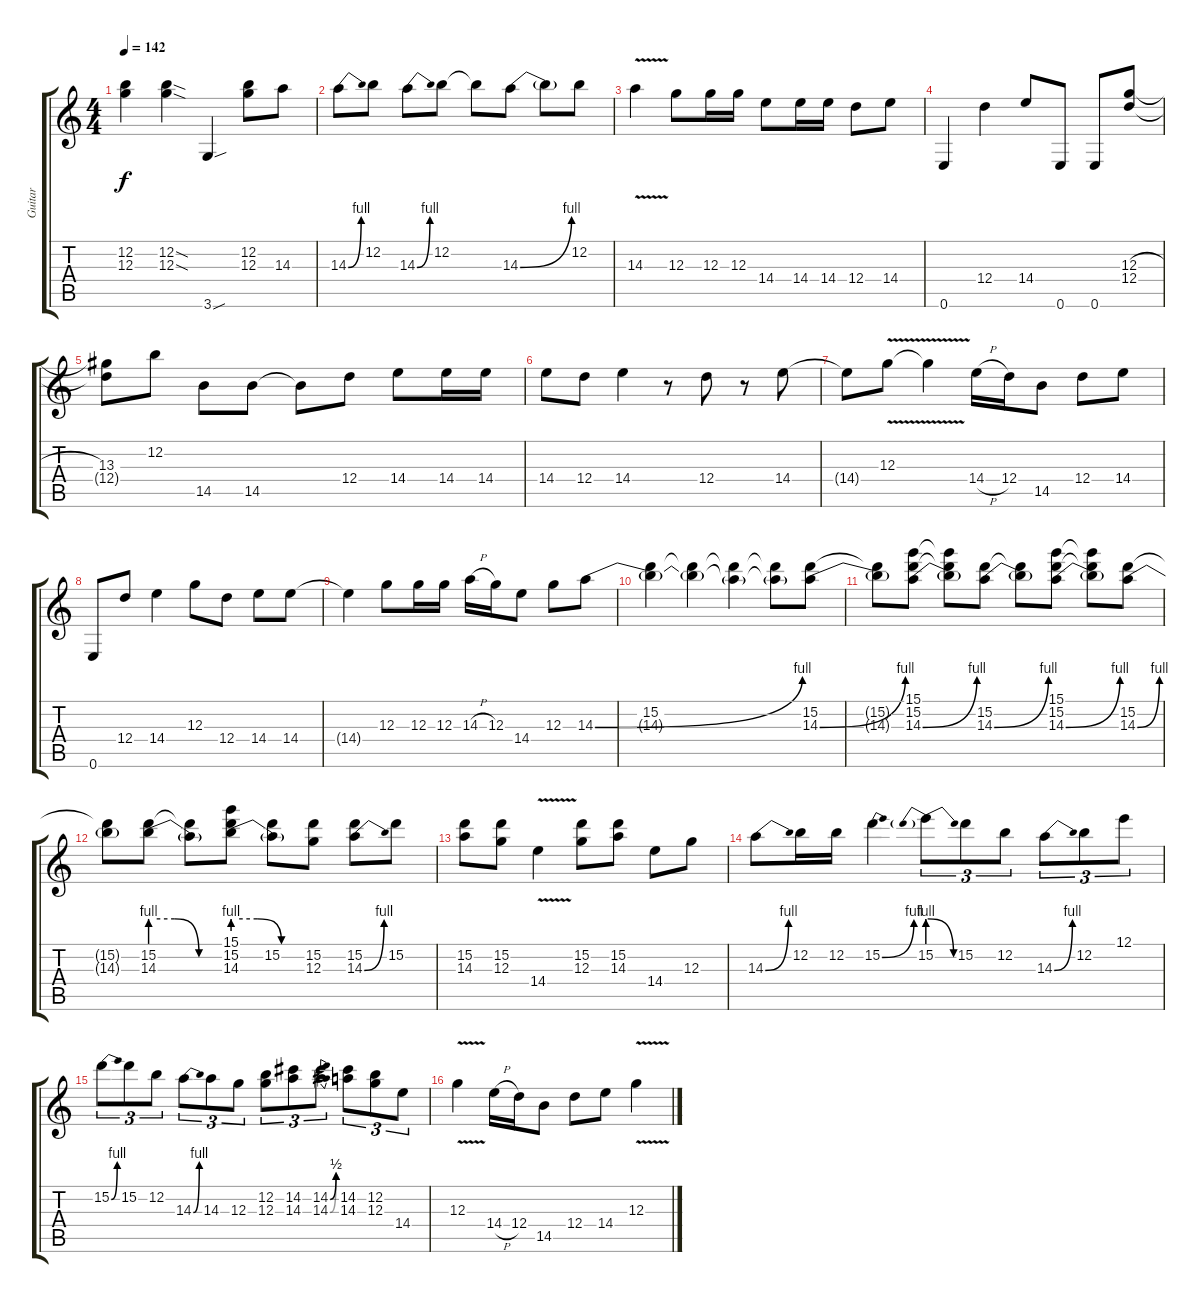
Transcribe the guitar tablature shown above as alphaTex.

\track ("Guitar" "Guitar") {instrument overdrivenguitar}
\staff {score tabs}
\tuning (E4 B3 G3 D3 A2 E2) {hide}
\ts (4 4)
\tempo 142
\clef g2
\ks c
(12.2{t} 12.3{t}).4{dy f} (12.2{sod} 12.3{sod}).4 3.6{sou}.4 (12.2 12.3).8 14.3.8 |
14.3{be (bend 0 0 60 4)}.8 12.2.8 14.3{be (bend 0 0 60 4)}.8 12.2.8 12.2{t}.8 14.3{be (bend 0 0 60 4)}.8 14.3{t}.8 12.2.8 |
14.3{v}.4 12.3.8 12.3.16 12.3.16 14.4.8 14.4.16 14.4.16 12.4.8 14.4.8 |
0.6.4 12.4.4 14.4.8 0.6.8 0.6.8 (12.3{h} 12.4).8 |
(13.3 12.4{t}).8 12.2.8 14.5.8 14.5.8 14.5{t}.8 12.4.8 14.4.8 14.4.16 14.4.16 |
14.4.8 12.4.8 14.4.4 r.8 12.4.8 r.8 14.4.8 |
14.4{t}.8 12.3{v}.8 12.3{t}.4 14.4{h}.16 12.4.16 14.5.8 12.4.8 14.4.8 |
0.6.8 12.4.8 14.4.4 12.3.8 12.4.8 14.4.8 14.4.8 |
14.4{t}.4 12.3.8 12.3.16 12.3.16 14.3{h}.16 12.3.16 14.4.8 12.3.8 14.3{be (bend 0 0 60 4)}.8 |
(15.2 14.3{t}).4 (15.2{t} 14.3{t}).4 (15.2{t} 14.3{t}).4 (15.2{t} 14.3{t}).8 (15.2 14.3{be (bend 0 0 60 4)}).8 |
(15.2{t} 14.3{t}).8 (15.1 15.2 14.3{be (bend 0 0 60 4)}).8 (15.1{t} 15.2{t} 14.3{t}).8 (15.2 14.3{be (bend 0 0 60 4)}).8 (15.2{t} 14.3{t}).8 (15.1 15.2 14.3{be (bend 0 0 60 4)}).8 (15.1{t} 15.2{t} 14.3{t}).8 (15.2 14.3{be (bend 0 0 60 4)}).8 |
(15.2{t} 14.3{t}).8 (15.2 14.3{be (custom 0 4 20 4 40 0 60 0)}).8 (15.2{t} 14.3{t}).8 (15.1 15.2 14.3{be (custom 0 4 20 4 40 0 60 0)}).8 (15.2 14.3{t}).8 (15.2 12.3).8 (15.2 14.3{be (bend 0 0 60 4)}).8 15.2.8 |
(15.2 14.3).8 (15.2 12.3).8 14.4{v}.4 (15.2 12.3).8 (15.2 14.3).8 14.4.8 12.3.8 |
14.3{be (bend 0 0 60 4)}.8 12.2.16 12.2.16 15.2{be (bend 0 0 60 4)}.4 15.2{be (prebendrelease 0 4 60 0)}.8{tu (3 2)} 15.2.8{tu (3 2)} 12.2.8{tu (3 2)} 14.3{be (bend 0 0 60 4)}.8{tu (3 2)} 12.2.8{tu (3 2)} 12.1.8{tu (3 2)} |
15.2{be (bend 0 0 60 4)}.8{tu (3 2)} 15.2.8{tu (3 2)} 12.2.8{tu (3 2)} 14.3{be (bend 0 0 60 4)}.8{tu (3 2)} 14.3.8{tu (3 2)} 12.3.8{tu (3 2)} (12.2 12.3).8{tu (3 2)} (14.2 14.3).8{tu (3 2)} (14.2{be (bend 0 0 60 2)} 14.3{be (bend 0 0 60 2)}).8{tu (3 2)} (14.2 14.3).8{tu (3 2)} (12.2 12.3).8{tu (3 2)} 14.4.8{tu (3 2)} |
12.3{v}.4 14.4{h}.16 12.4.16 14.5.8 12.4.8 14.4.8 12.3{v}.4
